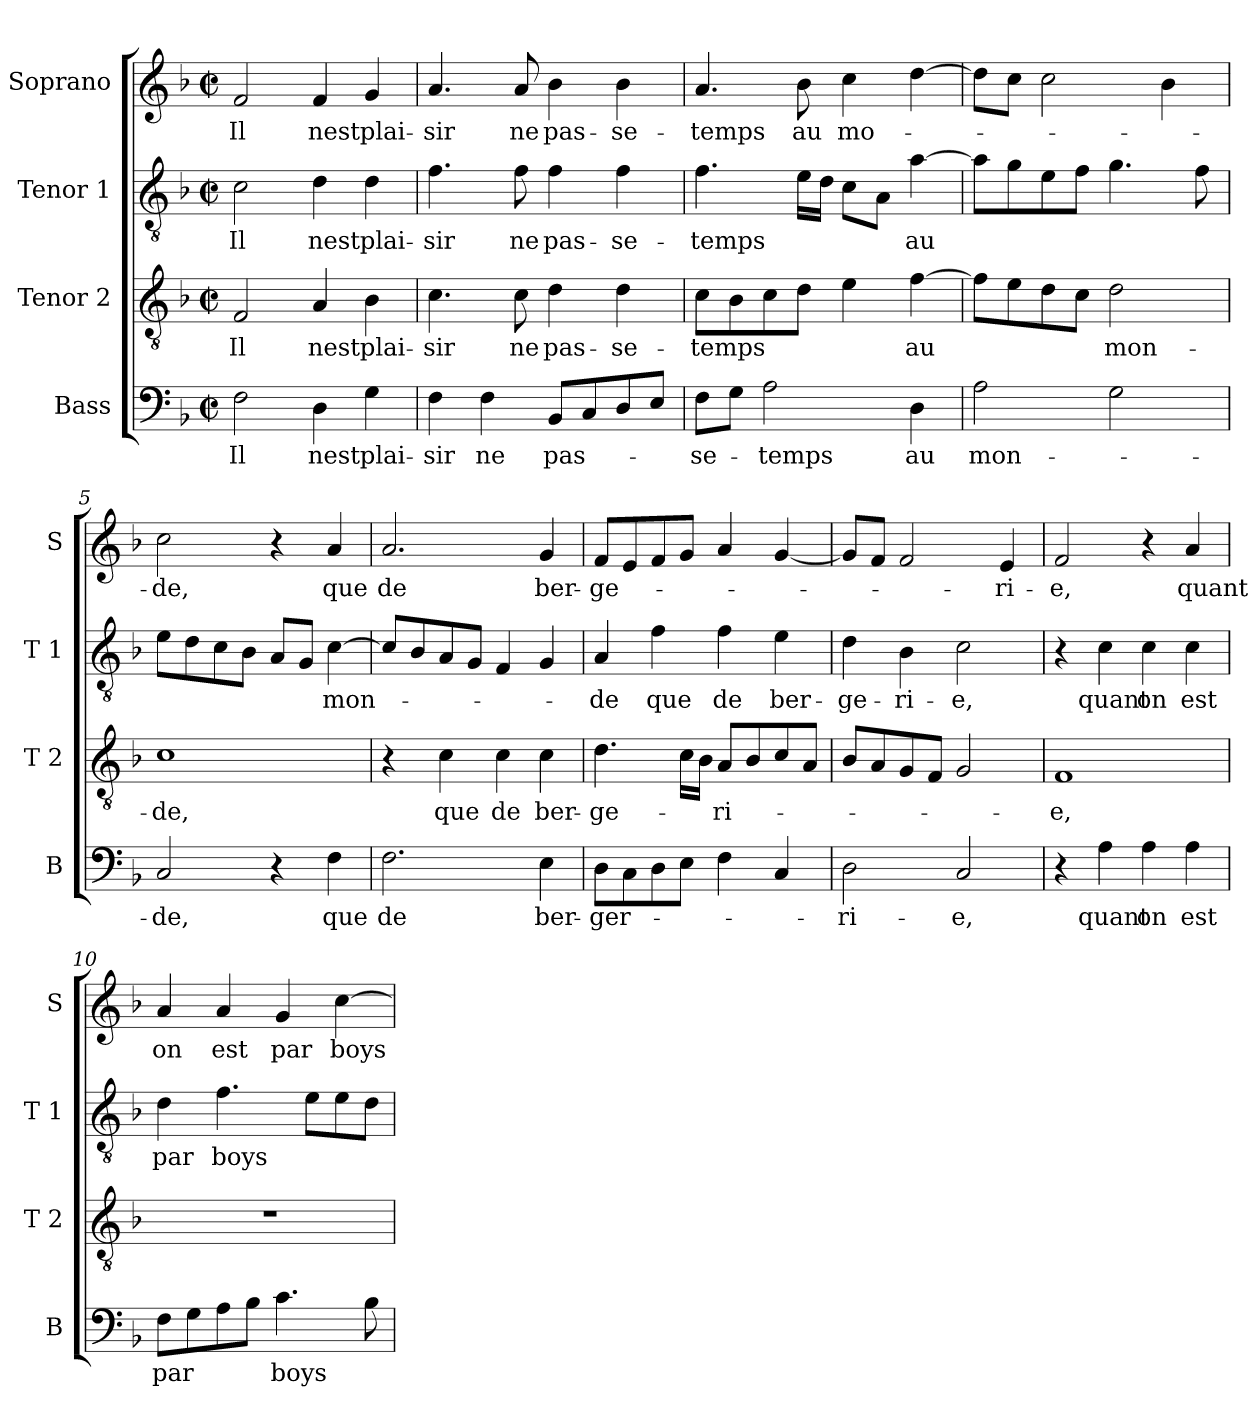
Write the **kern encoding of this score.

**kern	**text	**kern	**text	**kern	**text	**kern	**text
*part4	*part4	*part3	*part3	*part2	*part2	*part1	*part1
*staff4	*staff4	*staff3	*staff3	*staff2	*staff2	*staff1	*staff1
*I"Bass	*	*I"Tenor 2	*	*I"Tenor 1	*	*I"Soprano	*
*I'B	*	*I'T 2	*	*I'T 1	*	*I'S	*
*clefF4	*	*clefGv2	*	*clefGv2	*	*clefG2	*
*k[b-]	*	*k[b-]	*	*k[b-]	*	*k[b-]	*
*F:	*	*F:	*	*F:	*	*F:	*
*M2/2	*	*M2/2	*	*M2/2	*	*M2/2	*
*met(c|)	*	*met(c|)	*	*met(c|)	*	*met(c|)	*
=1	=1	=1	=1	=1	=1	=1	=1
!	!LO:LY:b	!	!LO:LY:b	!	!LO:LY:b	!	!LO:LY:b
2F\	Il	2F/	Il	2c\	Il	2f/	Il
!	!LO:LY:b	!	!LO:LY:b	!	!LO:LY:b	!	!LO:LY:b
4D\	nest	4A/	nest	4d\	nest	4f/	nest
!	!LO:LY:b	!	!LO:LY:b	!	!LO:LY:b	!	!LO:LY:b
4G\	plai-	4B-\	plai-	4d\	plai-	4g/	plai-
=2	=2	=2	=2	=2	=2	=2	=2
!	!LO:LY:b	!	!LO:LY:b	!	!LO:LY:b	!	!LO:LY:b
4F\	-sir	4.c\	-sir	4.f\	-sir	4.a/	-sir
!	!LO:LY:b	!	!	!	!	!	!
4F\	ne	.	.	.	.	.	.
!	!	!	!LO:LY:b	!	!LO:LY:b	!	!LO:LY:b
.	.	8c\	ne	8f\	ne	8a/	ne
!	!LO:LY:b	!	!LO:LY:b	!	!LO:LY:b	!	!LO:LY:b
8BB-/L	pas-	4d\	pas-	4f\	pas-	4b-\	pas-
8C/	.	.	.	.	.	.	.
!	!	!	!LO:LY:b	!	!LO:LY:b	!	!LO:LY:b
8D/	.	4d\	-se-	4f\	-se-	4b-\	-se-
8E/J	.	.	.	.	.	.	.
=3	=3	=3	=3	=3	=3	=3	=3
!	!LO:LY:b	!	!LO:LY:b	!	!LO:LY:b	!	!LO:LY:b
8F\L	-se-	8c\L	-temps	4.f\	-temps	4.a/	-temps
8G\J	.	8B-\	.	.	.	.	.
!	!LO:LY:b	!	!	!	!	!	!
2A\	-temps	8c\	.	.	.	.	.
!	!	!	!	!	!	!	!LO:LY:b
.	.	8d\J	.	16e\LL	.	8b-\	au
.	.	.	.	16d\JJ	.	.	.
!	!	!	!	!	!	!	!LO:LY:b
.	.	4e\	.	8c\L	.	4cc\	mo-
.	.	.	.	8A\J	.	.	.
!	!LO:LY:b	!	!LO:LY:b	!	!LO:LY:b	!	!
4D\	au	[4f\	au	[4a\	au	[4dd\	.
=4	=4	=4	=4	=4	=4	=4	=4
!	!LO:LY:b	!	!	!	!	!	!
2A\	mon-	8f\L]	.	8a\L]	.	8dd\L]	.
.	.	8e\	.	8g\	.	8cc\J	.
.	.	8d\	.	8e\	.	2cc\	.
.	.	8c\J	.	8f\J	.	.	.
!	!	!	!LO:LY:b	!	!	!	!
2G\	.	2d\	mon-	4.g\	.	.	.
.	.	.	.	.	.	4b-\	.
.	.	.	.	8f\	.	.	.
!!LO:LB:g=z
=5	=5	=5	=5	=5	=5	=5	=5
!	!LO:LY:b	!	!LO:LY:b	!	!	!	!LO:LY:b
2C/	-de,	1c	-de,	8e\L	.	2cc\	-de,
.	.	.	.	8d\	.	.	.
.	.	.	.	8c\	.	.	.
.	.	.	.	8B-\J	.	.	.
4r	.	.	.	8A/L	.	4r	.
.	.	.	.	8G/J	.	.	.
!	!LO:LY:b	!	!	!	!LO:LY:b	!	!LO:LY:b
4F\	que	.	.	[4c\	mon-	4a/	que
=6	=6	=6	=6	=6	=6	=6	=6
!	!LO:LY:b	!	!	!	!	!	!LO:LY:b
2.F\	de	4r	.	8c/L]	.	2.a/	de
.	.	.	.	8B-/	.	.	.
!	!	!	!LO:LY:b	!	!	!	!
.	.	4c\	que	8A/	.	.	.
.	.	.	.	8G/J	.	.	.
!	!	!	!LO:LY:b	!	!	!	!
.	.	4c\	de	4F/	.	.	.
!	!LO:LY:b	!	!LO:LY:b	!	!	!	!LO:LY:b
4E\	ber-	4c\	ber-	4G/	.	4g/	ber-
=7	=7	=7	=7	=7	=7	=7	=7
!	!LO:LY:b	!	!LO:LY:b	!	!LO:LY:b	!	!LO:LY:b
8D\L	-ger-	4.d\	-ge-	4A/	-de	8f/L	-ge-
8C\	.	.	.	.	.	8e/	.
!	!	!	!	!	!LO:LY:b	!	!
8D\	.	.	.	4f\	que	8f/	.
8E\J	.	16c\LL	.	.	.	8g/J	.
.	.	16B-\JJ	.	.	.	.	.
!	!	!	!LO:LY:b	!	!LO:LY:b	!	!
4F\	.	8A/L	-ri-	4f\	de	4a/	.
.	.	8B-/	.	.	.	.	.
!	!	!	!	!	!LO:LY:b	!	!
4C/	.	8c/	.	4e\	ber-	[4g/	.
.	.	8A/J	.	.	.	.	.
=8	=8	=8	=8	=8	=8	=8	=8
!	!LO:LY:b	!	!	!	!LO:LY:b	!	!
2D\	-ri-	8B-/L	.	4d\	-ge-	8g/L]	.
.	.	8A/	.	.	.	8f/J	.
!	!	!	!	!	!LO:LY:b	!	!
.	.	8G/	.	4B-\	-ri-	2f/	.
.	.	8F/J	.	.	.	.	.
!	!LO:LY:b	!	!	!	!LO:LY:b	!	!
2C/	-e,	2G/	.	2c\	-e,	.	.
!	!	!	!	!	!	!	!LO:LY:b
.	.	.	.	.	.	4e/	-ri-
=9	=9	=9	=9	=9	=9	=9	=9
!	!	!	!LO:LY:b	!	!	!	!LO:LY:b
4r	.	1F	-e,	4r	.	2f/	-e,
!	!LO:LY:b	!	!	!	!LO:LY:b	!	!
4A\	quant	.	.	4c\	quant	.	.
!	!LO:LY:b	!	!	!	!LO:LY:b	!	!
4A\	on	.	.	4c\	on	4r	.
!	!LO:LY:b	!	!	!	!LO:LY:b	!	!LO:LY:b
4A\	est	.	.	4c\	est	4a/	quant
!!LO:PB:g=z
=10	=10	=10	=10	=10	=10	=10	=10
!	!LO:LY:b	!	!	!	!LO:LY:b	!	!LO:LY:b
8F\L	par	1r	.	4d\	par	4a/	on
8G\	.	.	.	.	.	.	.
!	!	!	!	!	!LO:LY:b	!	!LO:LY:b
8A\	.	.	.	4.f\	boys	4a/	est
8B-\J	.	.	.	.	.	.	.
!	!LO:LY:b	!	!	!	!	!	!LO:LY:b
4.c\	boys	.	.	.	.	4g/	par
.	.	.	.	8e\L	.	.	.
!	!	!	!	!	!	!	!LO:LY:b
.	.	.	.	8e\	.	[4cc\	boys
8B-\	.	.	.	8d\J	.	.	.
=	=	=	=	=	=	=	=
*-	*-	*-	*-	*-	*-	*-	*-
